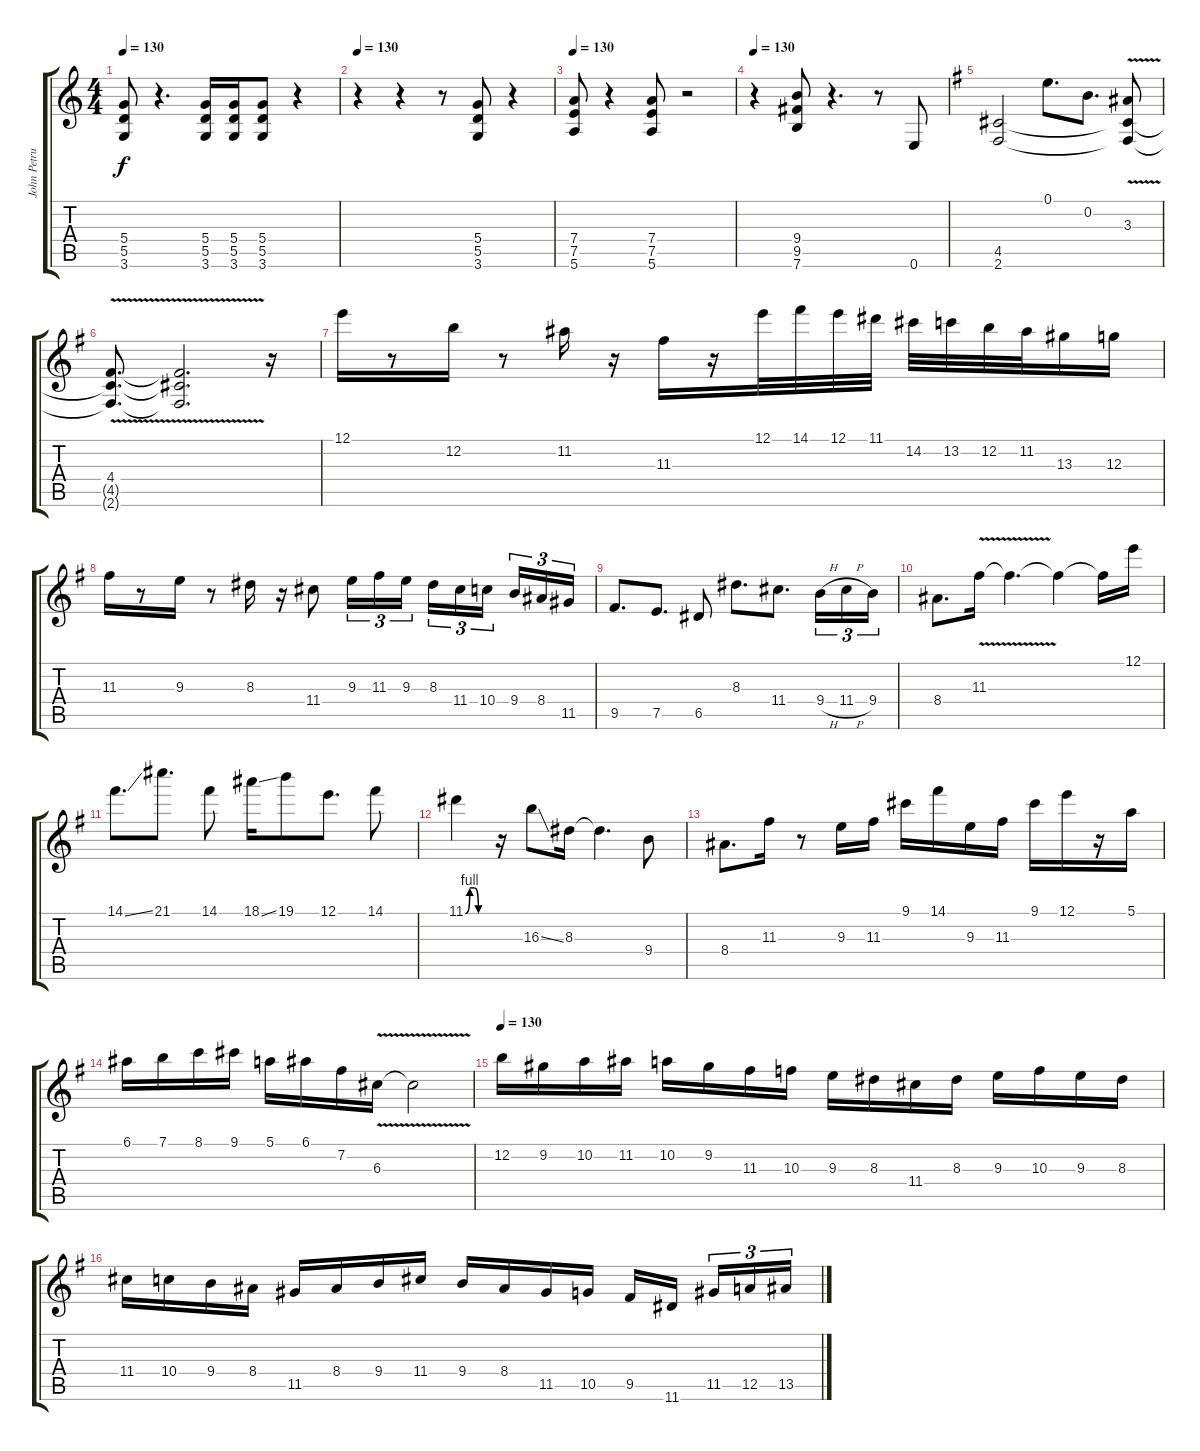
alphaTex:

\track ("John Petrucci - Guitar 6 Strings" "John Petru") {instrument distortionguitar}
\staff {score tabs}
\tuning (E4 B3 G3 D3 A2 E2) {hide}
\ts (4 4)
\tempo 130
\clef g2
\ks c
(5.4 5.5 3.6).8{dy f} r.4{d} (5.4 5.5 3.6).16 (5.4 5.5 3.6).16 (5.4 5.5 3.6).8 r.4 |
\tempo 130
r.4 r.4 r.8 (5.4 5.5 3.6).8 r.4 |
\tempo 130
(7.4 7.5 5.6).8 r.4 (7.4 7.5 5.6).8 r.2 |
\tempo 130
r.4 (9.4 9.5 7.6).8 r.4{d} r.8 0.6.8 |
\ks g
(4.5 2.6).2 0.1.8{d} 0.2.8{d} (3.3{v} 4.5{t} 2.6{t}).8 |
(4.4{v} 4.5{t} 2.6{t}).8{d} (4.4{t} 4.5{t} 2.6{t}).2{d} r.16 |
12.1.16 r.8 12.2.16 r.8 11.2.16 r.16 11.3.16 r.16 12.1.32 14.1.32 12.1.32 11.1.32 14.2.32 13.2.32 12.2.32 11.2.32 13.3.16 12.3.16 |
11.3.16 r.8 9.3.16 r.8 8.3.16 r.16 11.4.8 9.3.16{tu (3 2)} 11.3.16{tu (3 2)} 9.3.16{tu (3 2)} 8.3.16{tu (3 2)} 11.4.16{tu (3 2)} 10.4.16{tu (3 2) beam splitsecondary} 9.4.16{tu (3 2)} 8.4.16{tu (3 2)} 11.5.16{tu (3 2)} |
9.5.8{d} 7.5.8{d} 6.5.8 8.3.8{d} 11.4.8{d} 9.4{h}.16{tu (3 2)} 11.4{h}.16{tu (3 2)} 9.4.16{tu (3 2)} |
8.4.8{d} 11.3{v}.16 11.3{t}.4{d} 11.3{t}.4 11.3{t}.16 12.1.16 |
14.1{ss}.8{d} 21.1.8{d} 14.1.8 18.1{ss}.16 19.1.8 12.1.8{d} 14.1.8 |
11.1{be (custom 0 0 10 4 20 4 30 0 60 0)}.4 r.16 16.3{ss}.8 8.3.16 8.3{t}.4{d} 9.4.8 |
8.4.8{d} 11.3.16 r.8 9.3.16 11.3.16 9.1.16 14.1.16 9.3.16 11.3.16 9.1.16 12.1.16 r.16 5.1.16 |
6.1.16 7.1.16 8.1.16 9.1.16 5.1.16 6.1.16 7.2.16 6.3{v}.16 6.3{t}.2 |
\tempo 130
12.2.16 9.2.16 10.2.16 11.2.16 10.2.16 9.2.16 11.3.16 10.3.16 9.3.16 8.3.16 11.4.16 8.3.16 9.3.16 10.3.16 9.3.16 8.3.16 |
11.4.16 10.4.16 9.4.16 8.4.16 11.5.16 8.4.16 9.4.16 11.4.16 9.4.16 8.4.16 11.5.16 10.5.16 9.5.16 11.6.16{beam splitsecondary} 11.5.16{tu (3 2)} 12.5.16{tu (3 2)} 13.5.16{tu (3 2)}
